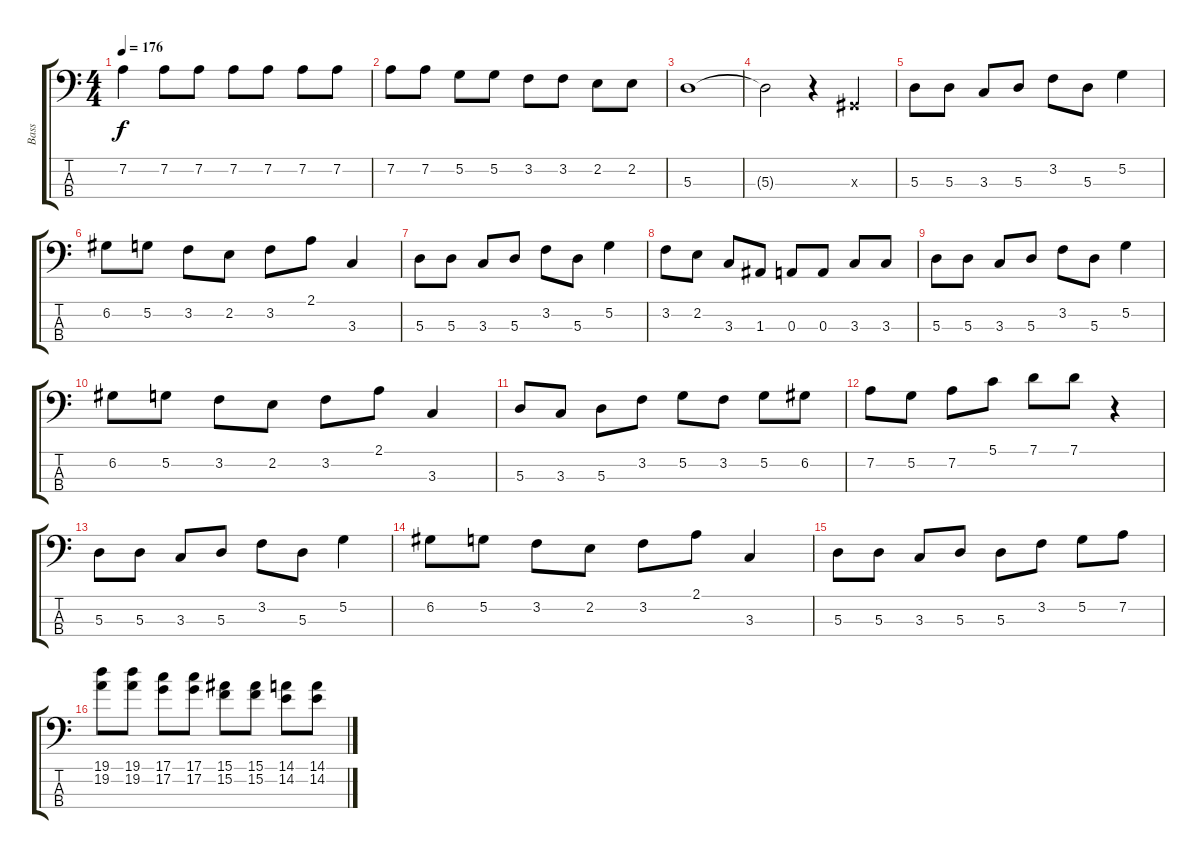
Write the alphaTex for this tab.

\track ("Bass" "Bass") {instrument electricbasspick}
\staff {score tabs}
\tuning (G2 D2 A1 D1) {hide}
\ts (4 4)
\tempo 176
\clef f4
\ks c
7.2.4{dy f} 7.2.8 7.2.8 7.2.8 7.2.8 7.2.8 7.2.8 |
7.2.8 7.2.8 5.2.8 5.2.8 3.2.8 3.2.8 2.2.8 2.2.8 |
5.3.1 |
5.3{t}.2 r.4 -1.3{x}.4 |
5.3.8 5.3.8 3.3.8 5.3.8 3.2.8 5.3.8 5.2.4 |
6.2.8 5.2.8 3.2.8 2.2.8 3.2.8 2.1.8 3.3.4 |
5.3.8 5.3.8 3.3.8 5.3.8 3.2.8 5.3.8 5.2.4 |
3.2.8 2.2.8 3.3.8 1.3.8 0.3.8 0.3.8 3.3.8 3.3.8 |
5.3.8 5.3.8 3.3.8 5.3.8 3.2.8 5.3.8 5.2.4 |
6.2.8 5.2.8 3.2.8 2.2.8 3.2.8 2.1.8 3.3.4 |
5.3.8 3.3.8 5.3.8 3.2.8 5.2.8 3.2.8 5.2.8 6.2.8 |
7.2.8 5.2.8 7.2.8 5.1.8 7.1.8 7.1.8 r.4 |
5.3.8 5.3.8 3.3.8 5.3.8 3.2.8 5.3.8 5.2.4 |
6.2.8 5.2.8 3.2.8 2.2.8 3.2.8 2.1.8 3.3.4 |
5.3.8 5.3.8 3.3.8 5.3.8 5.3.8 3.2.8 5.2.8 7.2.8 |
(19.1 19.2).8{balance 0} (19.1 19.2).8 (17.1 17.2).8{balance 16} (17.1 17.2).8 (15.1 15.2).8{balance 0} (15.1 15.2).8 (14.1 14.2).8{balance 16} (14.1 14.2).8
